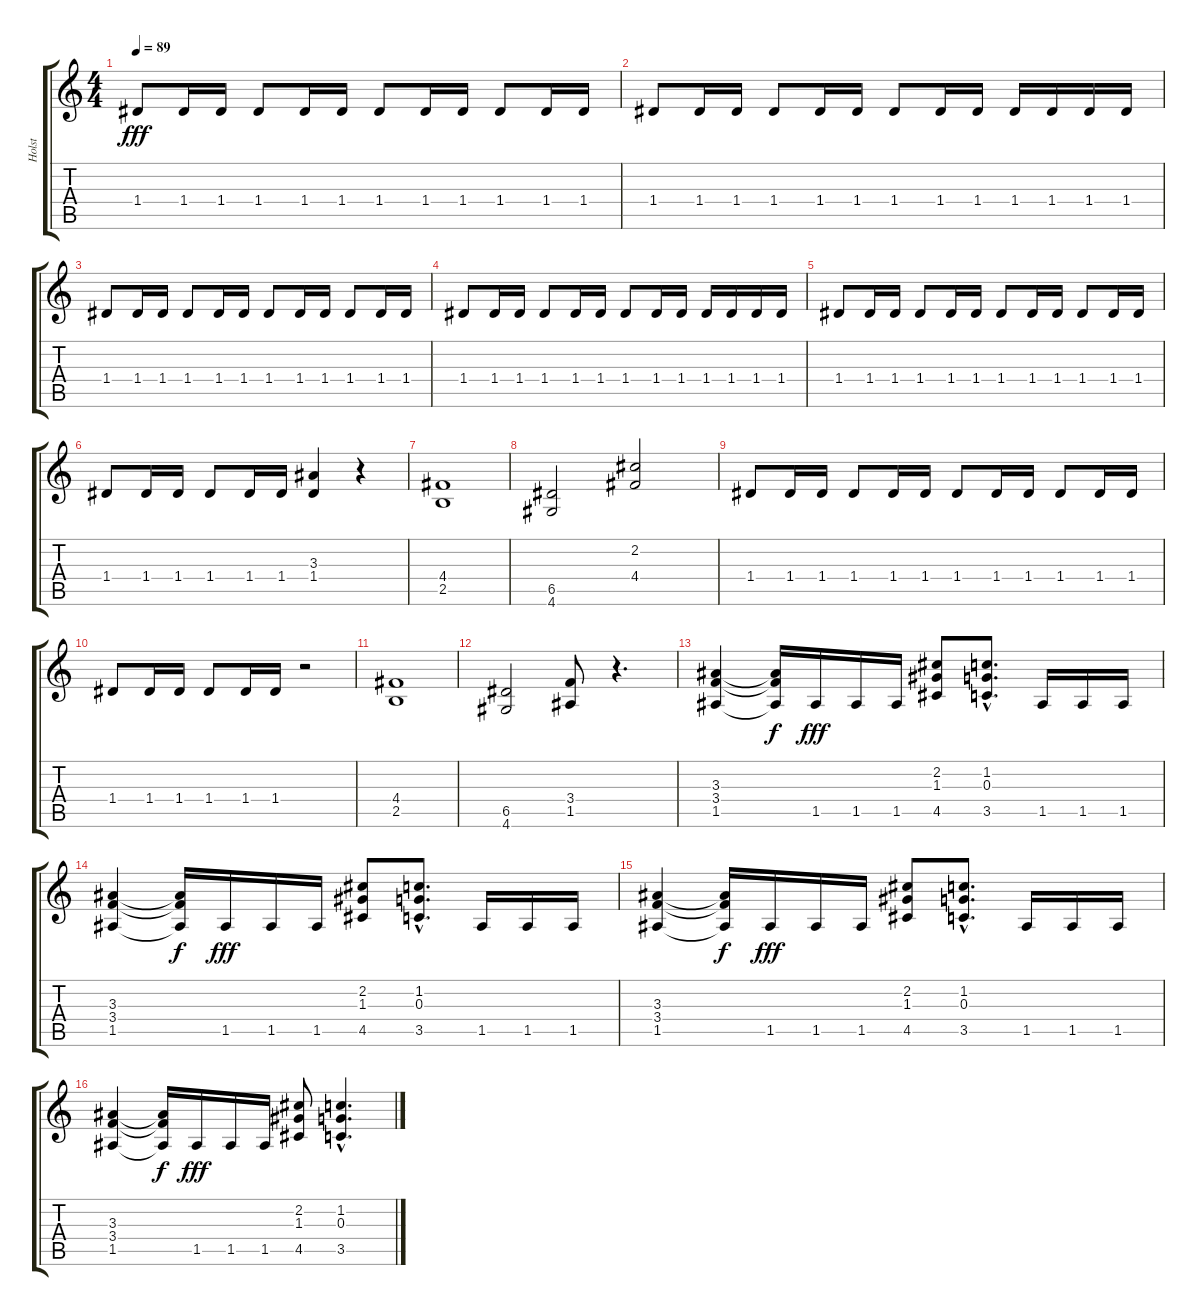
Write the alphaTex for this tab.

\track ("Holst" "Holst") {instrument overdrivenguitar}
\staff {score tabs}
\tuning (E4 B3 G3 D3 A2 E2) {hide}
\ts (4 4)
\tempo 89
\clef g2
\ks c
1.4.8{dy fff} 1.4.16 1.4.16 1.4.8 1.4.16 1.4.16 1.4.8 1.4.16 1.4.16 1.4.8 1.4.16 1.4.16 |
1.4.8 1.4.16 1.4.16 1.4.8 1.4.16 1.4.16 1.4.8 1.4.16 1.4.16 1.4.16 1.4.16 1.4.16 1.4.16 |
1.4.8 1.4.16 1.4.16 1.4.8 1.4.16 1.4.16 1.4.8 1.4.16 1.4.16 1.4.8 1.4.16 1.4.16 |
1.4.8 1.4.16 1.4.16 1.4.8 1.4.16 1.4.16 1.4.8 1.4.16 1.4.16 1.4.16 1.4.16 1.4.16 1.4.16 |
1.4.8 1.4.16 1.4.16 1.4.8 1.4.16 1.4.16 1.4.8 1.4.16 1.4.16 1.4.8 1.4.16 1.4.16 |
1.4.8 1.4.16 1.4.16 1.4.8 1.4.16 1.4.16 (3.3 1.4).4 r.4 |
(4.4 2.5).1 |
(6.5 4.6).2 (2.2 4.4).2 |
1.4.8 1.4.16 1.4.16 1.4.8 1.4.16 1.4.16 1.4.8 1.4.16 1.4.16 1.4.8 1.4.16 1.4.16 |
1.4.8 1.4.16 1.4.16 1.4.8 1.4.16 1.4.16 r.2 |
(4.4 2.5).1 |
(6.5 4.6).2 (3.4 1.5).8 r.4{d} |
(3.3 3.4 1.5).4 (3.3{t} 3.4{t} 1.5{t}).16{dy f} 1.5.16{dy fff} 1.5.16 1.5.16 (2.2 1.3 4.5).8 (1.2{hac} 0.3{hac} 3.5{hac}).8{d} 1.5.16 1.5.16 1.5.16 |
(3.3 3.4 1.5).4 (3.3{t} 3.4{t} 1.5{t}).16{dy f} 1.5.16{dy fff} 1.5.16 1.5.16 (2.2 1.3 4.5).8 (1.2{hac} 0.3{hac} 3.5{hac}).8{d} 1.5.16 1.5.16 1.5.16 |
(3.3 3.4 1.5).4 (3.3{t} 3.4{t} 1.5{t}).16{dy f} 1.5.16{dy fff} 1.5.16 1.5.16 (2.2 1.3 4.5).8 (1.2{hac} 0.3{hac} 3.5{hac}).8{d} 1.5.16 1.5.16 1.5.16 |
(3.3 3.4 1.5).4 (3.3{t} 3.4{t} 1.5{t}).16{dy f} 1.5.16{dy fff} 1.5.16 1.5.16 (2.2 1.3 4.5).8 (1.2{hac} 0.3{hac} 3.5{hac}).4{d}
